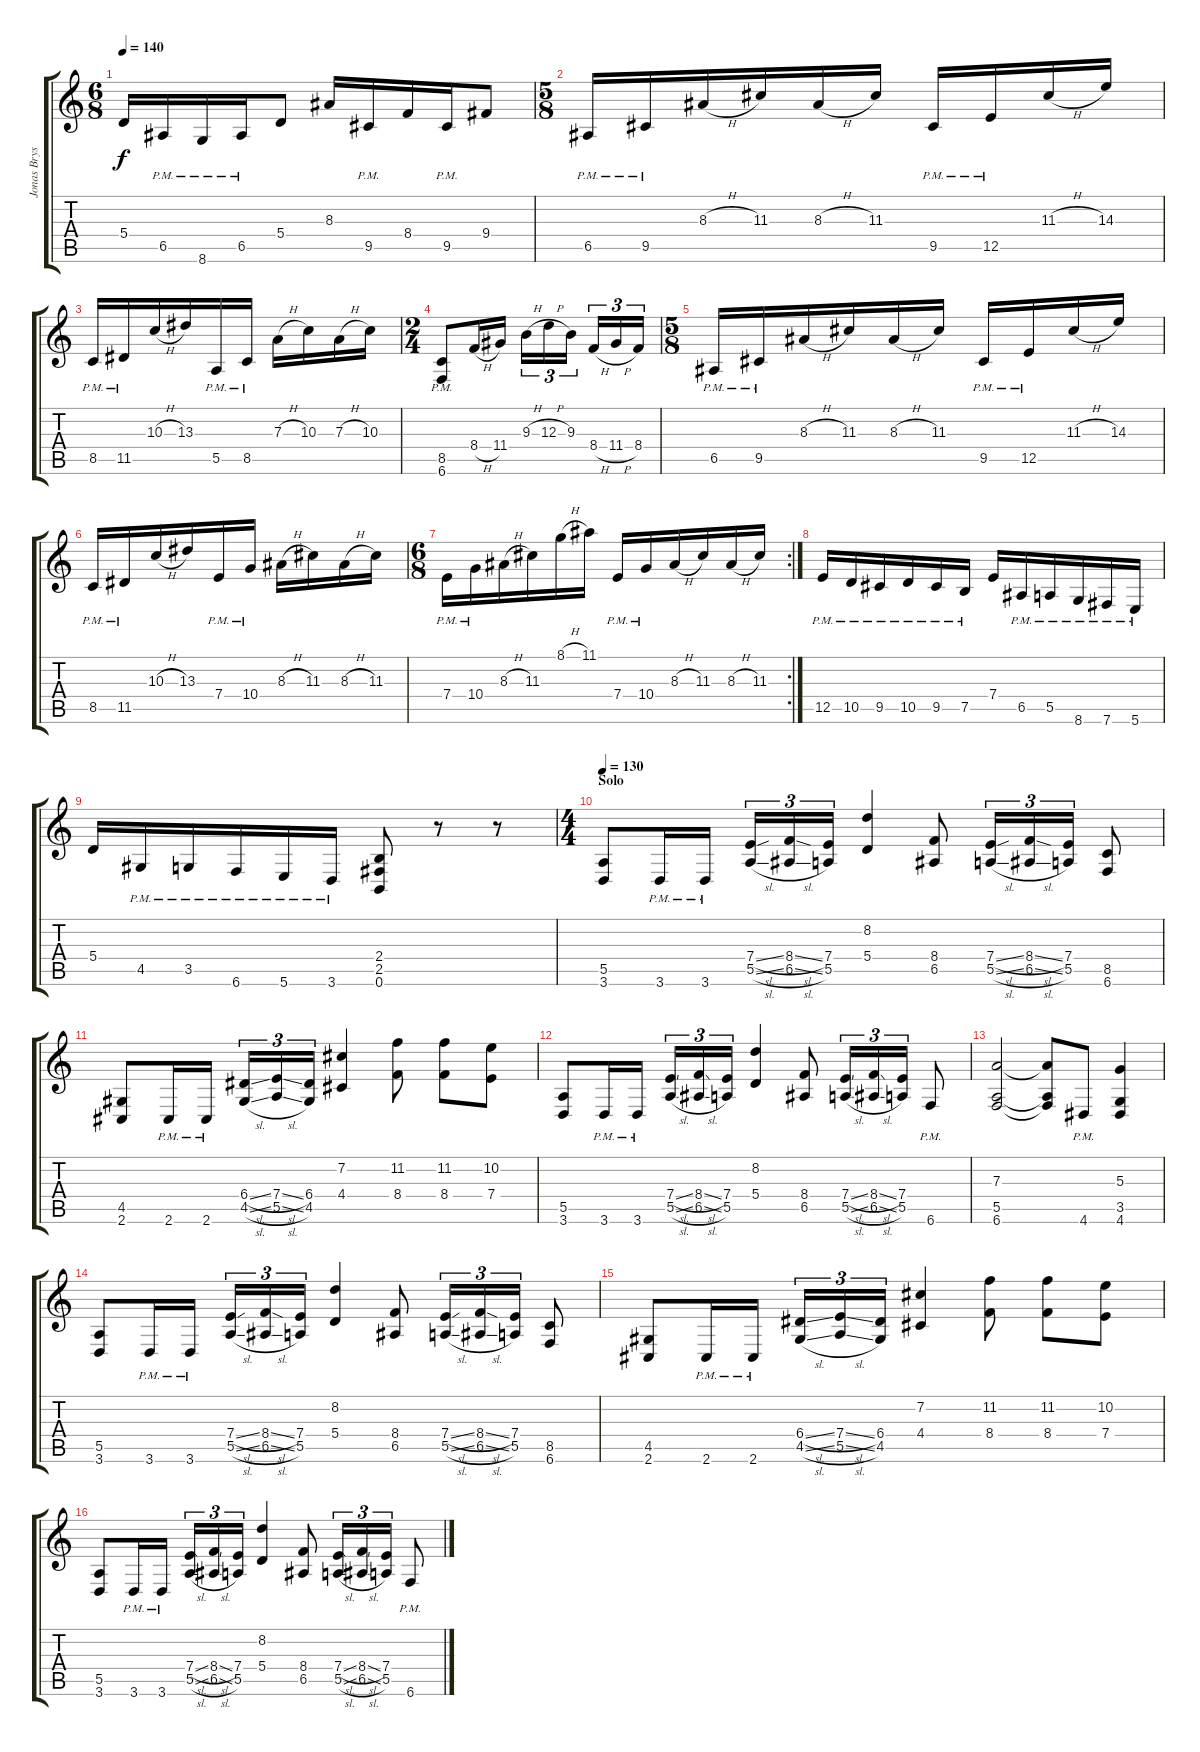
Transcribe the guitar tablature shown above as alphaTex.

\track ("Jonas Bryssling" "Jonas Brys") {instrument distortionguitar}
\staff {score tabs}
\tuning (B3 Gb3 D3 A2 E2 B1) {hide}
\ts (6 8)
\tempo 140
\clef g2
\ks c
5.4.16{dy f} 6.5{pm}.16 8.6{pm}.16 6.5{pm}.16 5.4.8 8.3.16 9.5{pm}.16 8.4.16 9.5{pm}.16 9.4.8 |
\ts (5 8)
6.5{pm}.16 9.5{pm}.16 8.3{h}.16 11.3.16 8.3{h}.16 11.3.16 9.5{pm}.16 12.5{pm}.16 11.3{h}.16 14.3.16 |
8.5{pm}.16 11.5{pm}.16 10.3{h}.16 13.3.16 5.5{pm}.16 8.5{pm}.16 7.3{h}.16 10.3.16 7.3{h}.16 10.3.16 |
\ts (2 4)
(8.5{pm} 6.6{pm}).8 8.4{h}.16 11.4.16 9.3{h}.16{tu (3 2)} 12.3{h}.16{tu (3 2)} 9.3.16{tu (3 2)} 8.4{h}.16{tu (3 2)} 11.4{h}.16{tu (3 2)} 8.4.16{tu (3 2)} |
\ts (5 8)
6.5{pm}.16 9.5{pm}.16 8.3{h}.16 11.3.16 8.3{h}.16 11.3.16 9.5{pm}.16 12.5{pm}.16 11.3{h}.16 14.3.16 |
8.5{pm}.16 11.5{pm}.16 10.3{h}.16 13.3.16 7.4{pm}.16 10.4{pm}.16 8.3{h}.16 11.3.16 8.3{h}.16 11.3.16 |
\rc 2
\ts (6 8)
7.4{pm}.16 10.4{pm}.16 8.3{h}.16 11.3.16 8.1{h}.16 11.1.16 7.4{pm}.16 10.4{pm}.16 8.3{h}.16 11.3.16 8.3{h}.16 11.3.16 |
12.5{pm}.16 10.5{pm}.16 9.5{pm}.16 10.5{pm}.16 9.5{pm}.16 7.5{pm}.16 7.4.16 6.5{pm}.16 5.5{pm}.16 8.6{pm}.16 7.6{pm}.16 5.6{pm}.16 |
5.4.16 4.5{pm}.16 3.5{pm}.16 6.6{pm}.16 5.6{pm}.16 3.6{pm}.16 (2.4 2.5 0.6).8 r.8 r.8 |
\ts (4 4)
\section ("" "Solo")
\tempo 130
(5.5 3.6).8 3.6{pm}.16 3.6{pm}.16 (7.4{sl} 5.5{sl}).16{tu (3 2)} (8.4{sl} 6.5{sl}).16{tu (3 2)} (7.4 5.5).16{tu (3 2)} (8.2 5.4).4 (8.4 6.5).8 (7.4{sl} 5.5{sl}).16{tu (3 2)} (8.4{sl} 6.5{sl}).16{tu (3 2)} (7.4 5.5).16{tu (3 2)} (8.5 6.6).8 |
(4.5 2.6).8 2.6{pm}.16 2.6{pm}.16 (6.4{sl} 4.5{sl}).16{tu (3 2)} (7.4{sl} 5.5{sl}).16{tu (3 2)} (6.4 4.5).16{tu (3 2)} (7.2 4.4).4 (11.2 8.4).8 (11.2 8.4).8 (10.2 7.4).8 |
(5.5 3.6).8 3.6{pm}.16 3.6{pm}.16 (7.4{sl} 5.5{sl}).16{tu (3 2)} (8.4{sl} 6.5{sl}).16{tu (3 2)} (7.4 5.5).16{tu (3 2)} (8.2 5.4).4 (8.4 6.5).8 (7.4{sl} 5.5{sl}).16{tu (3 2)} (8.4{sl} 6.5{sl}).16{tu (3 2)} (7.4 5.5).16{tu (3 2)} 6.6{pm}.8 |
(7.3 5.5 6.6).2 (7.3{t} 5.5{t} 6.6{t}).8 4.6{pm}.8 (5.3 3.5 4.6).4 |
(5.5 3.6).8 3.6{pm}.16 3.6{pm}.16 (7.4{sl} 5.5{sl}).16{tu (3 2)} (8.4{sl} 6.5{sl}).16{tu (3 2)} (7.4 5.5).16{tu (3 2)} (8.2 5.4).4 (8.4 6.5).8 (7.4{sl} 5.5{sl}).16{tu (3 2)} (8.4{sl} 6.5{sl}).16{tu (3 2)} (7.4 5.5).16{tu (3 2)} (8.5 6.6).8 |
(4.5 2.6).8 2.6{pm}.16 2.6{pm}.16 (6.4{sl} 4.5{sl}).16{tu (3 2)} (7.4{sl} 5.5{sl}).16{tu (3 2)} (6.4 4.5).16{tu (3 2)} (7.2 4.4).4 (11.2 8.4).8 (11.2 8.4).8 (10.2 7.4).8 |
(5.5 3.6).8 3.6{pm}.16 3.6{pm}.16 (7.4{sl} 5.5{sl}).16{tu (3 2)} (8.4{sl} 6.5{sl}).16{tu (3 2)} (7.4 5.5).16{tu (3 2)} (8.2 5.4).4 (8.4 6.5).8 (7.4{sl} 5.5{sl}).16{tu (3 2)} (8.4{sl} 6.5{sl}).16{tu (3 2)} (7.4 5.5).16{tu (3 2)} 6.6{pm}.8
